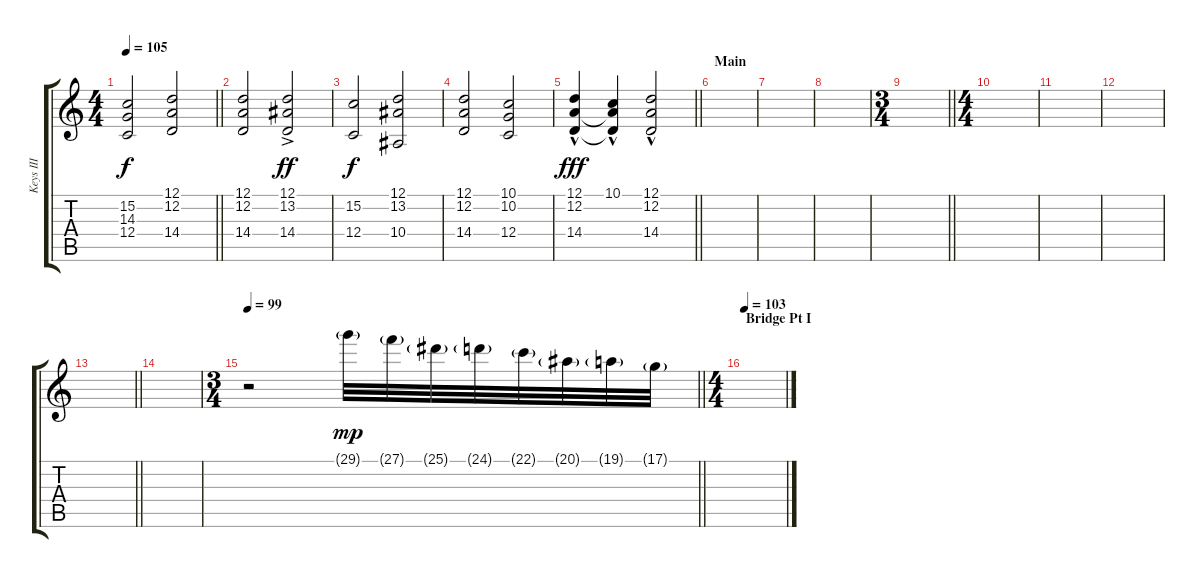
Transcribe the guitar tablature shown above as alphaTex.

\track ("Keys III" "Keys III") {instrument choiraahs}
\staff {score tabs}
\tuning (D4 A3 F3 C3 G2 D2) {hide}
\ts (4 4)
\tempo 105
\clef g2
\barLineRight lightlight
\ks c
(15.2 14.3 12.4).2{dy f} (12.1 12.2 14.4).2 |
\section ("" "")
(12.1 12.2 14.4).2 (12.1 13.2{ac} 14.4).2{dy ff} |
(15.2 12.4).2{dy f} (12.1 13.2 10.4).2 |
(12.1 12.2 14.4).2 (10.1 10.2 12.4).2 |
\barLineRight lightlight
(12.1{hac} 12.2 14.4).4{dy fff} (10.1{hac} 12.2{t} 14.4{t}).4 (12.1{hac} 12.2 14.4).2 |
\section ("" "Main")
|
|
|
\ts (3 4)
\barLineRight lightlight
|
\ts (4 4)
\section ("" "")
|
|
|
\barLineRight lightlight
|
\section ("" "")
|
\ts (3 4)
\tempo 99
\barLineRight lightlight
r.2{volume 12 instrument tinklebell} 29.1{g}.32{dy mp} 27.1{g}.32 25.1{g}.32 24.1{g}.32 22.1{g}.32 20.1{g}.32 19.1{g}.32 17.1{g}.32 |
\ts (4 4)
\section ("" "Bridge Pt I")
\tempo 103
